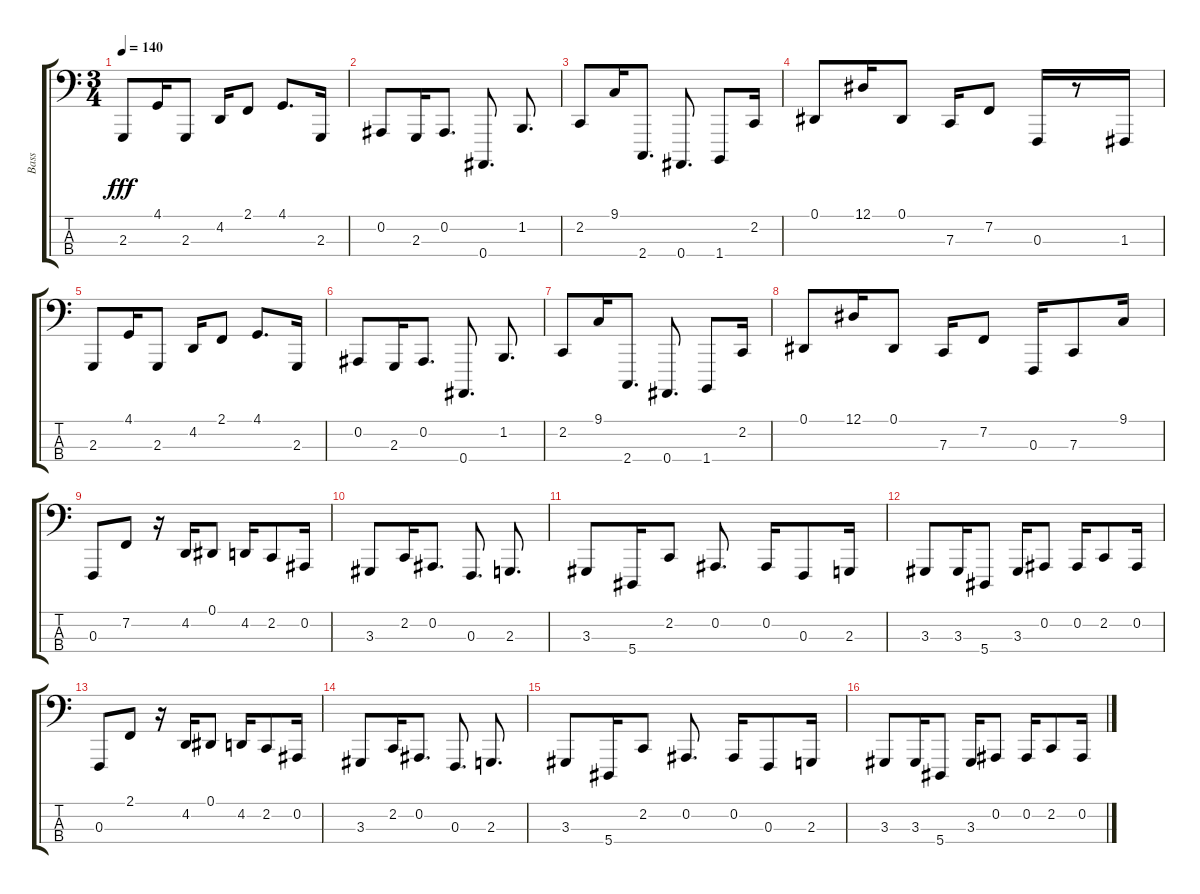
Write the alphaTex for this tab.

\track ("Bass" "Bass") {instrument lead8bassandlead}
\staff {score tabs}
\tuning (Eb2 Bb1 F1 Bb0) {hide}
\ts (3 4)
\tempo 140
\clef f4
\ks c
2.3.8{dy fff} 4.1.16 2.3.8 4.2.16 2.1.8 4.1.8{d} 2.3.16 |
0.2.8 2.3.16 0.2.8{d} 0.4.8{d} 1.2.8{d} |
2.2.8 9.1.16 2.4.8{d} 0.4.8{d} 1.4.8 2.2.16 |
0.1.8 12.1.16 0.1.8 7.3.16 7.2.8 0.3.16 r.8 1.3.16 |
2.3.8 4.1.16 2.3.8 4.2.16 2.1.8 4.1.8{d} 2.3.16 |
0.2.8 2.3.16 0.2.8{d} 0.4.8{d} 1.2.8{d} |
2.2.8 9.1.16 2.4.8{d} 0.4.8{d} 1.4.8 2.2.16 |
0.1.8 12.1.16 0.1.8 7.3.16 7.2.8 0.3.16 7.3.8 9.1.16 |
0.3.8 7.2.8 r.16 4.2.16 0.1.8 4.2.16 2.2.8 0.2.16 |
3.3.8 2.2.16 0.2.8{d} 0.3.8{d} 2.3.8{d} |
3.3.8 5.4.16 2.2.8 0.2.8{d} 0.2.16 0.3.8 2.3.16 |
3.3.8 3.3.16 5.4.8 3.3.16 0.2.8 0.2.16 2.2.8 0.2.16 |
0.3.8 2.1.8 r.16 4.2.16 0.1.8 4.2.16 2.2.8 0.2.16 |
3.3.8 2.2.16 0.2.8{d} 0.3.8{d} 2.3.8{d} |
3.3.8 5.4.16 2.2.8 0.2.8{d} 0.2.16 0.3.8 2.3.16 |
3.3.8 3.3.16 5.4.8 3.3.16 0.2.8 0.2.16 2.2.8 0.2.16
